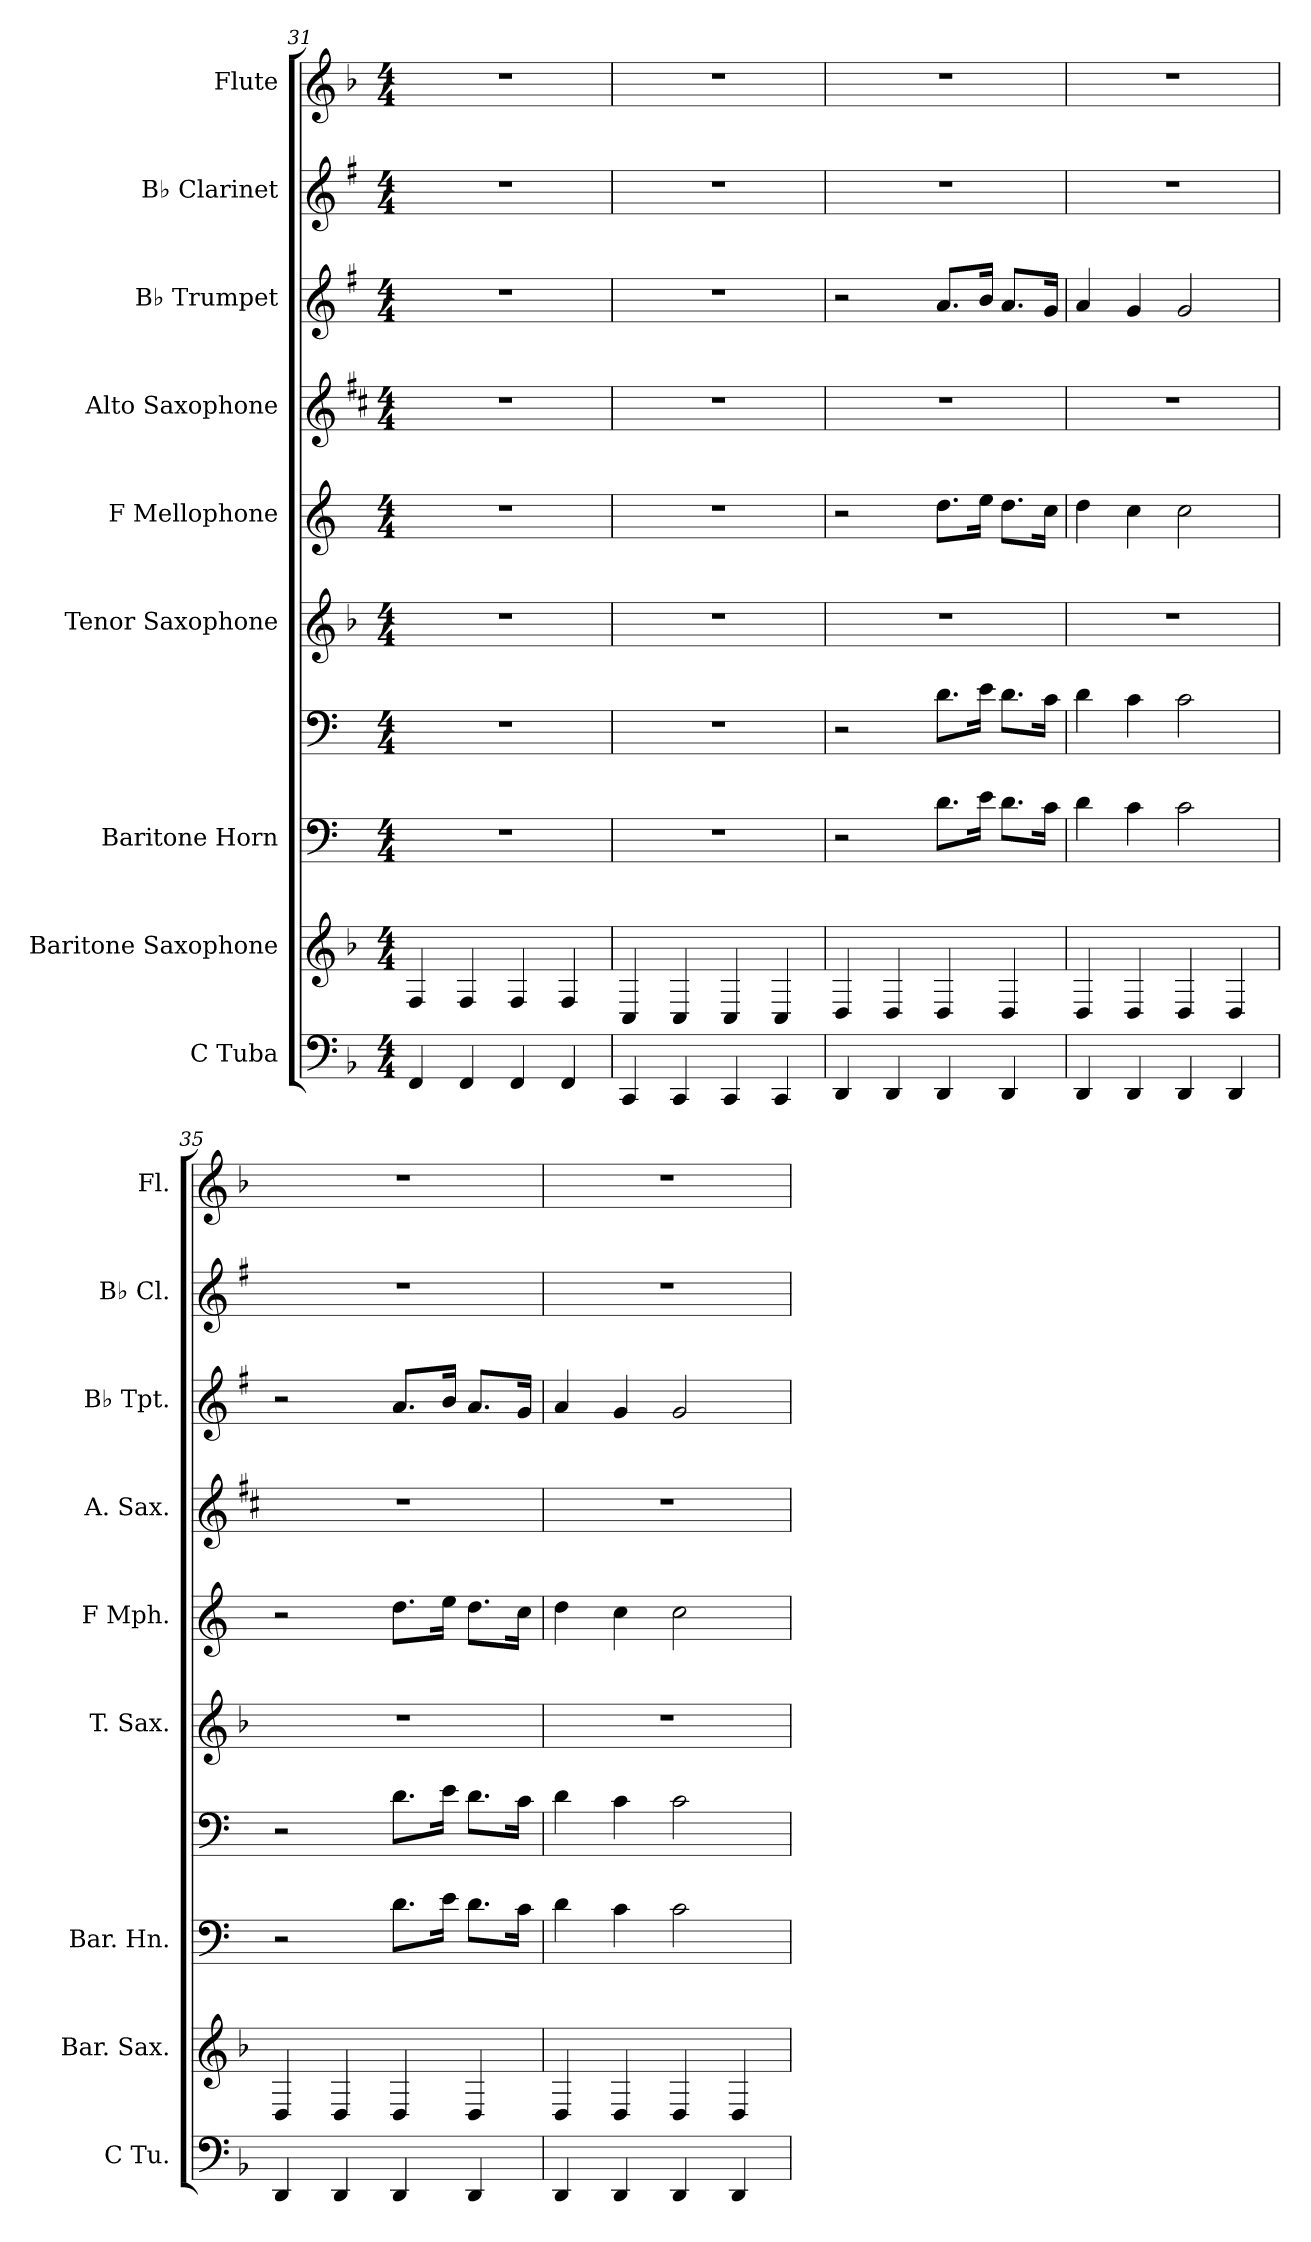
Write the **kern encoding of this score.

**kern	**kern	**kern	**kern	**kern	**kern	**kern	**kern	**kern	**kern
*part9	*part8	*part7	*part7	*part6	*part5	*part4	*part3	*part2	*part1
*staff10	*staff9	*staff8	*staff7	*staff6	*staff5	*staff4	*staff3	*staff2	*staff1
*I"C Tuba	*I"Baritone Saxophone	*I"Baritone Horn	*	*I"Tenor Saxophone	*I"F Mellophone	*I"Alto Saxophone	*I"B♭ Trumpet	*I"B♭ Clarinet	*I"Flute
*I'C Tu.	*I'Bar. Sax.	*I'Bar. Hn.	*	*I'T. Sax.	*I'F Mph.	*I'A. Sax.	*I'B♭ Tpt.	*I'B♭ Cl.	*I'Fl.
*clefF4	*clefG2	*clefF4	*clefF4	*clefG2	*clefG2	*clefG2	*clefG2	*clefG2	*clefG2
*	*ITrd12c21	*ITrd4c7	*ITrd4c7	*ITrd8c14	*ITrd4c7	*ITrd5c9	*ITrd1c2	*ITrd1c2	*
*k[b-]	*k[b-]	*k[b-]	*k[b-]	*k[b-]	*k[b-]	*k[b-]	*k[b-]	*k[b-]	*k[b-]
*F:	*F:	*F:	*F:	*F:	*F:	*F:	*F:	*F:	*F:
*M4/4	*M4/4	*M4/4	*M4/4	*M4/4	*M4/4	*M4/4	*M4/4	*M4/4	*M4/4
=31	=31	=31	=31	=31	=31	=31	=31	=31	=31
4FF/	4FF/	1r	1r	1r	1r	1r	1r	1r	1r
4FF/	4FF/	.	.	.	.	.	.	.	.
4FF/	4FF/	.	.	.	.	.	.	.	.
4FF/	4FF/	.	.	.	.	.	.	.	.
=32	=32	=32	=32	=32	=32	=32	=32	=32	=32
4CC/	4CC/	1r	1r	1r	1r	1r	1r	1r	1r
4CC/	4CC/	.	.	.	.	.	.	.	.
4CC/	4CC/	.	.	.	.	.	.	.	.
4CC/	4CC/	.	.	.	.	.	.	.	.
=33	=33	=33	=33	=33	=33	=33	=33	=33	=33
4DD/	4DD/	2r	2r	1r	2r	1r	2r	1r	1r
4DD/	4DD/	.	.	.	.	.	.	.	.
4DD/	4DD/	8.G\L	8.G\L	.	8.g\L	.	8.g/L	.	.
.	.	16A\Jk	16A\Jk	.	16a\Jk	.	16a/Jk	.	.
4DD/	4DD/	8.G\L	8.G\L	.	8.g\L	.	8.g/L	.	.
.	.	16F\Jk	16F\Jk	.	16f\Jk	.	16f/Jk	.	.
=34	=34	=34	=34	=34	=34	=34	=34	=34	=34
4DD/	4DD/	4G\	4G\	1r	4g\	1r	4g/	1r	1r
4DD/	4DD/	4F\	4F\	.	4f\	.	4f/	.	.
4DD/	4DD/	2F\	2F\	.	2f\	.	2f/	.	.
4DD/	4DD/	.	.	.	.	.	.	.	.
=35	=35	=35	=35	=35	=35	=35	=35	=35	=35
4DD/	4DD/	2r	2r	1r	2r	1r	2r	1r	1r
4DD/	4DD/	.	.	.	.	.	.	.	.
4DD/	4DD/	8.G\L	8.G\L	.	8.g\L	.	8.g/L	.	.
.	.	16A\Jk	16A\Jk	.	16a\Jk	.	16a/Jk	.	.
4DD/	4DD/	8.G\L	8.G\L	.	8.g\L	.	8.g/L	.	.
.	.	16F\Jk	16F\Jk	.	16f\Jk	.	16f/Jk	.	.
!!LO:PB:g=z
=36	=36	=36	=36	=36	=36	=36	=36	=36	=36
4DD/	4DD/	4G\	4G\	1r	4g\	1r	4g/	1r	1r
4DD/	4DD/	4F\	4F\	.	4f\	.	4f/	.	.
4DD/	4DD/	2F\	2F\	.	2f\	.	2f/	.	.
4DD/	4DD/	.	.	.	.	.	.	.	.
=	=	=	=	=	=	=	=	=	=
*-	*-	*-	*-	*-	*-	*-	*-	*-	*-
